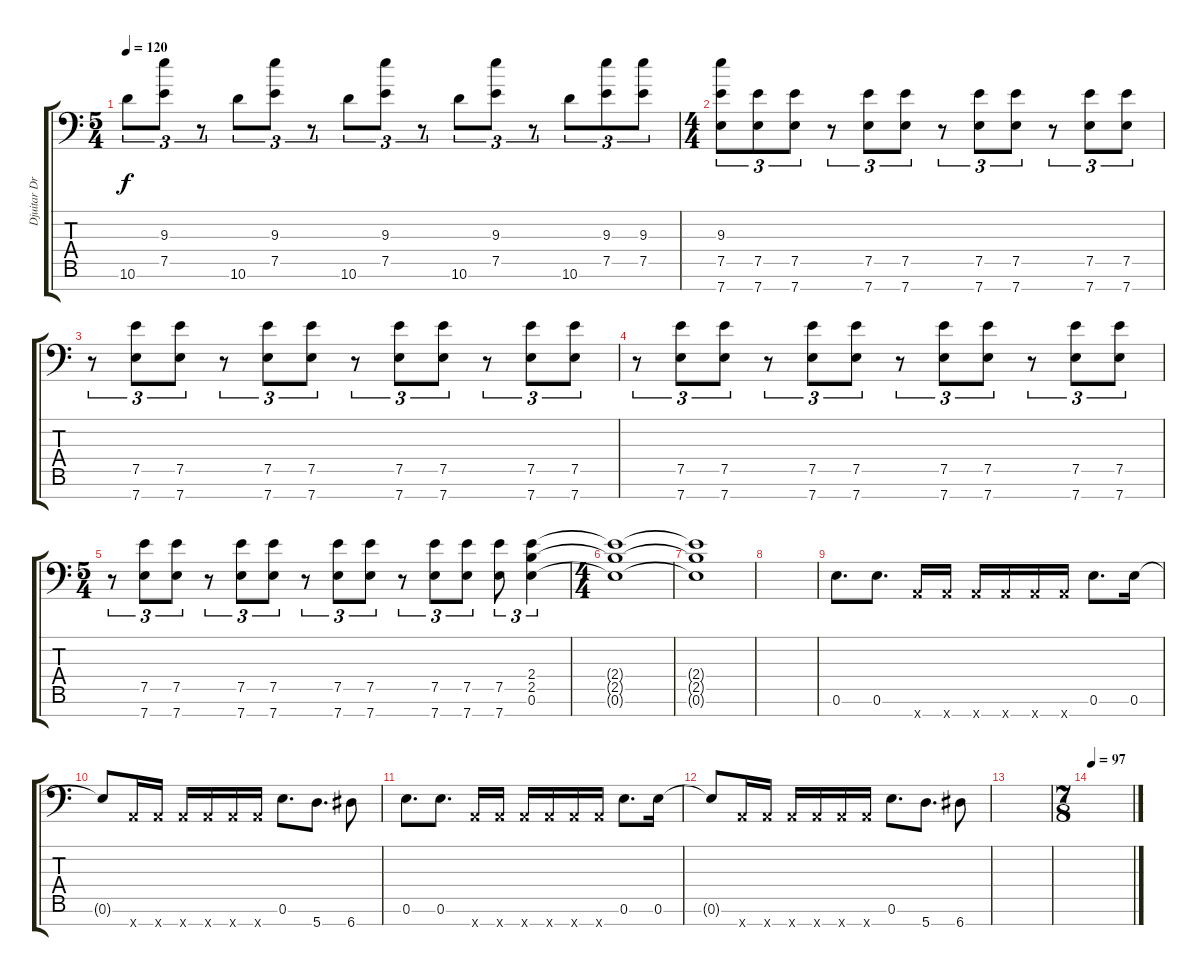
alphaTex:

\track ("Djuitar Dropped A" "Djuitar Dr") {instrument distortionguitar}
\staff {score tabs}
\tuning (E4 B3 G3 D3 A2 E2 A1) {hide}
\ts (5 4)
\tempo 120
\clef f4
\ks c
10.6.8{tu (3 2) dy f} (9.3 7.5).8{tu (3 2)} r.8{tu (3 2)} 10.6.8{tu (3 2)} (9.3 7.5).8{tu (3 2)} r.8{tu (3 2)} 10.6.8{tu (3 2)} (9.3 7.5).8{tu (3 2)} r.8{tu (3 2)} 10.6.8{tu (3 2)} (9.3 7.5).8{tu (3 2)} r.8{tu (3 2)} 10.6.8{tu (3 2)} (9.3 7.5).8{tu (3 2)} (9.3 7.5).8{tu (3 2)} |
\ts (4 4)
(9.3 7.5 7.7).8{tu (3 2)} (7.5 7.7).8{tu (3 2)} (7.5 7.7).8{tu (3 2)} r.8{tu (3 2)} (7.5 7.7).8{tu (3 2)} (7.5 7.7).8{tu (3 2)} r.8{tu (3 2)} (7.5 7.7).8{tu (3 2)} (7.5 7.7).8{tu (3 2)} r.8{tu (3 2)} (7.5 7.7).8{tu (3 2)} (7.5 7.7).8{tu (3 2)} |
r.8{tu (3 2)} (7.5 7.7).8{tu (3 2)} (7.5 7.7).8{tu (3 2)} r.8{tu (3 2)} (7.5 7.7).8{tu (3 2)} (7.5 7.7).8{tu (3 2)} r.8{tu (3 2)} (7.5 7.7).8{tu (3 2)} (7.5 7.7).8{tu (3 2)} r.8{tu (3 2)} (7.5 7.7).8{tu (3 2)} (7.5 7.7).8{tu (3 2)} |
r.8{tu (3 2)} (7.5 7.7).8{tu (3 2)} (7.5 7.7).8{tu (3 2)} r.8{tu (3 2)} (7.5 7.7).8{tu (3 2)} (7.5 7.7).8{tu (3 2)} r.8{tu (3 2)} (7.5 7.7).8{tu (3 2)} (7.5 7.7).8{tu (3 2)} r.8{tu (3 2)} (7.5 7.7).8{tu (3 2)} (7.5 7.7).8{tu (3 2)} |
\ts (5 4)
r.8{tu (3 2)} (7.5 7.7).8{tu (3 2)} (7.5 7.7).8{tu (3 2)} r.8{tu (3 2)} (7.5 7.7).8{tu (3 2)} (7.5 7.7).8{tu (3 2)} r.8{tu (3 2)} (7.5 7.7).8{tu (3 2)} (7.5 7.7).8{tu (3 2)} r.8{tu (3 2)} (7.5 7.7).8{tu (3 2)} (7.5 7.7).8{tu (3 2)} (7.5 7.7).8{tu (3 2)} (2.4 2.5 0.6).4{tu (3 2)} |
\ts (4 4)
(2.4{t} 2.5{t} 0.6{t}).1 |
(2.4{t} 2.5{t} 0.6{t}).1 |
|
0.6.8{d} 0.6.8{d} 0.7{x}.16 0.7{x}.16 0.7{x}.16 0.7{x}.16 0.7{x}.16 0.7{x}.16 0.6.8{d} 0.6.16 |
0.6{t}.8 0.7{x}.16 0.7{x}.16 0.7{x}.16 0.7{x}.16 0.7{x}.16 0.7{x}.16 0.6.8{d} 5.7.8{d} 6.7.8 |
0.6.8{d} 0.6.8{d} 0.7{x}.16 0.7{x}.16 0.7{x}.16 0.7{x}.16 0.7{x}.16 0.7{x}.16 0.6.8{d} 0.6.16 |
0.6{t}.8 0.7{x}.16 0.7{x}.16 0.7{x}.16 0.7{x}.16 0.7{x}.16 0.7{x}.16 0.6.8{d} 5.7.8{d} 6.7.8 |
|
\ts (7 8)
\tempo 97
